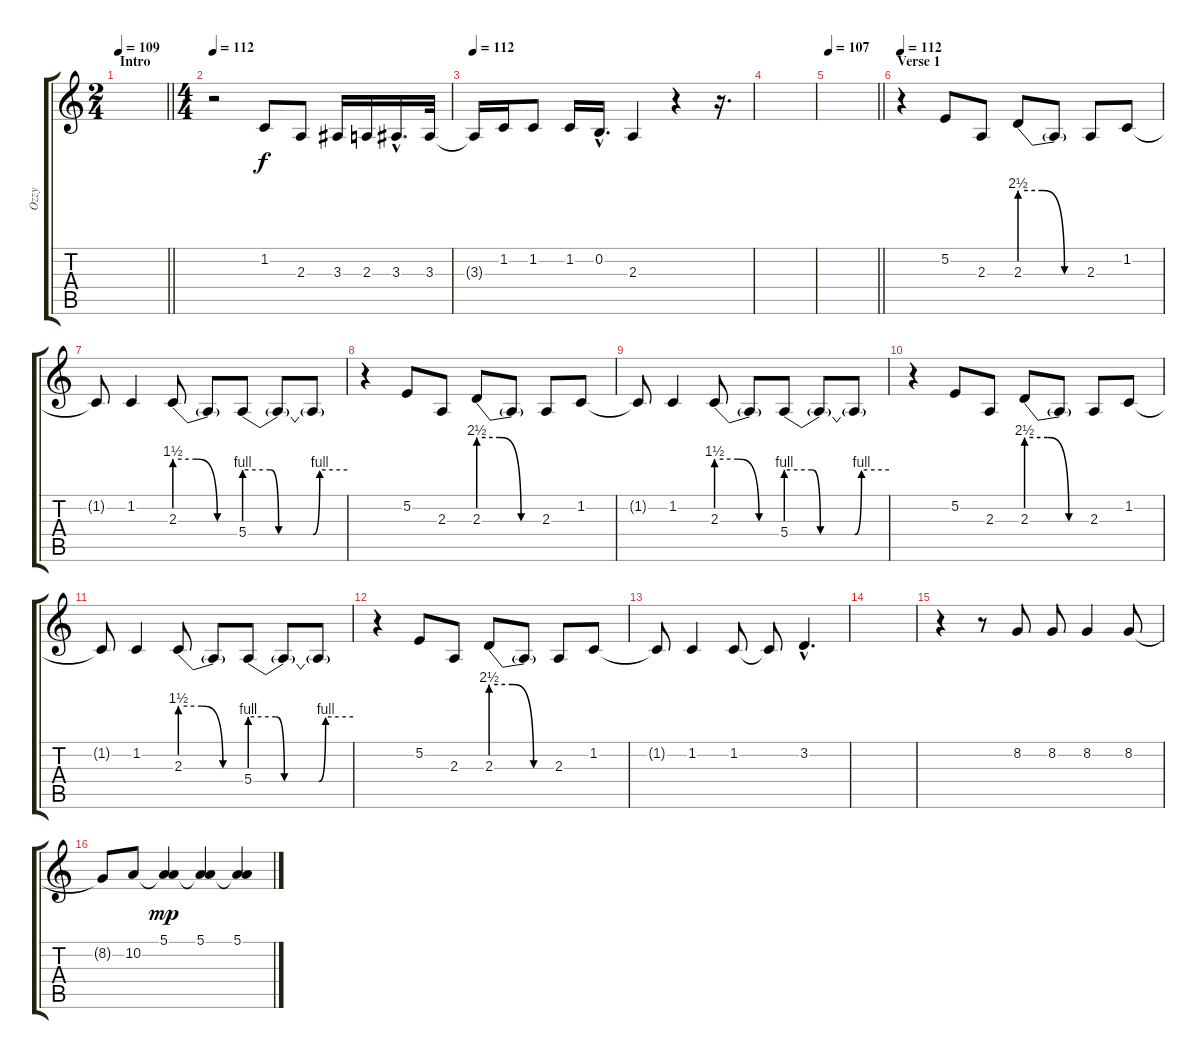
\track ("Ozzy" "Ozzy") {instrument lead2sawtooth}
\staff {score tabs}
\tuning (E4 B3 G3 D3 A2 E2) {hide}
\ts (2 4)
\section ("" "Intro")
\tempo 109
\clef g2
\barLineRight lightlight
\ks c
|
\ts (4 4)
\tempo 112
r.2 1.2.8 2.3.8 3.3.16 2.3.16 3.3{hac}.16{d} 3.3.32 |
\tempo 112
3.3{t}.16 1.2.16 1.2.8 1.2.16 0.2{hac}.16{d} 2.3.4 r.4 r.16{d} |
|
\tempo 107
\barLineRight lightlight
|
\section ("" "Verse 1")
\tempo 112
r.4 5.2.8 2.3.8 2.3{be (custom 0 10 20 10 40 0 60 0)}.8 2.3{t}.8 2.3.8 1.2.8 |
1.2{t}.8 1.2.4 2.3{be (custom 0 6 20 6 40 0 60 0)}.8 2.3{t}.8 5.4{be (custom 0 4 15 4 20 0 40 0 44 4 60 4)}.8 5.4{t}.8 5.4{t}.8 |
r.4 5.2.8 2.3.8 2.3{be (custom 0 10 20 10 40 0 60 0)}.8 2.3{t}.8 2.3.8 1.2.8 |
1.2{t}.8 1.2.4 2.3{be (custom 0 6 20 6 40 0 60 0)}.8 2.3{t}.8 5.4{be (custom 0 4 15 4 20 0 40 0 44 4 60 4)}.8 5.4{t}.8 5.4{t}.8 |
r.4 5.2.8 2.3.8 2.3{be (custom 0 10 20 10 40 0 60 0)}.8 2.3{t}.8 2.3.8 1.2.8 |
1.2{t}.8 1.2.4 2.3{be (custom 0 6 20 6 40 0 60 0)}.8 2.3{t}.8 5.4{be (custom 0 4 15 4 20 0 40 0 44 4 60 4)}.8 5.4{t}.8 5.4{t}.8 |
r.4 5.2.8 2.3.8 2.3{be (custom 0 10 20 10 40 0 60 0)}.8 2.3{t}.8 2.3.8 1.2.8 |
1.2{t}.8 1.2.4 1.2.8 1.2{t}.8 3.2{hac}.4{d} |
|
r.4 r.8 8.2.8 8.2.8 8.2.4 8.2.8 |
8.2{t}.8 10.2.8 (5.1 10.2{t}).4{dy mp} (5.1 10.2{t}).4 (5.1 10.2{t}).4
